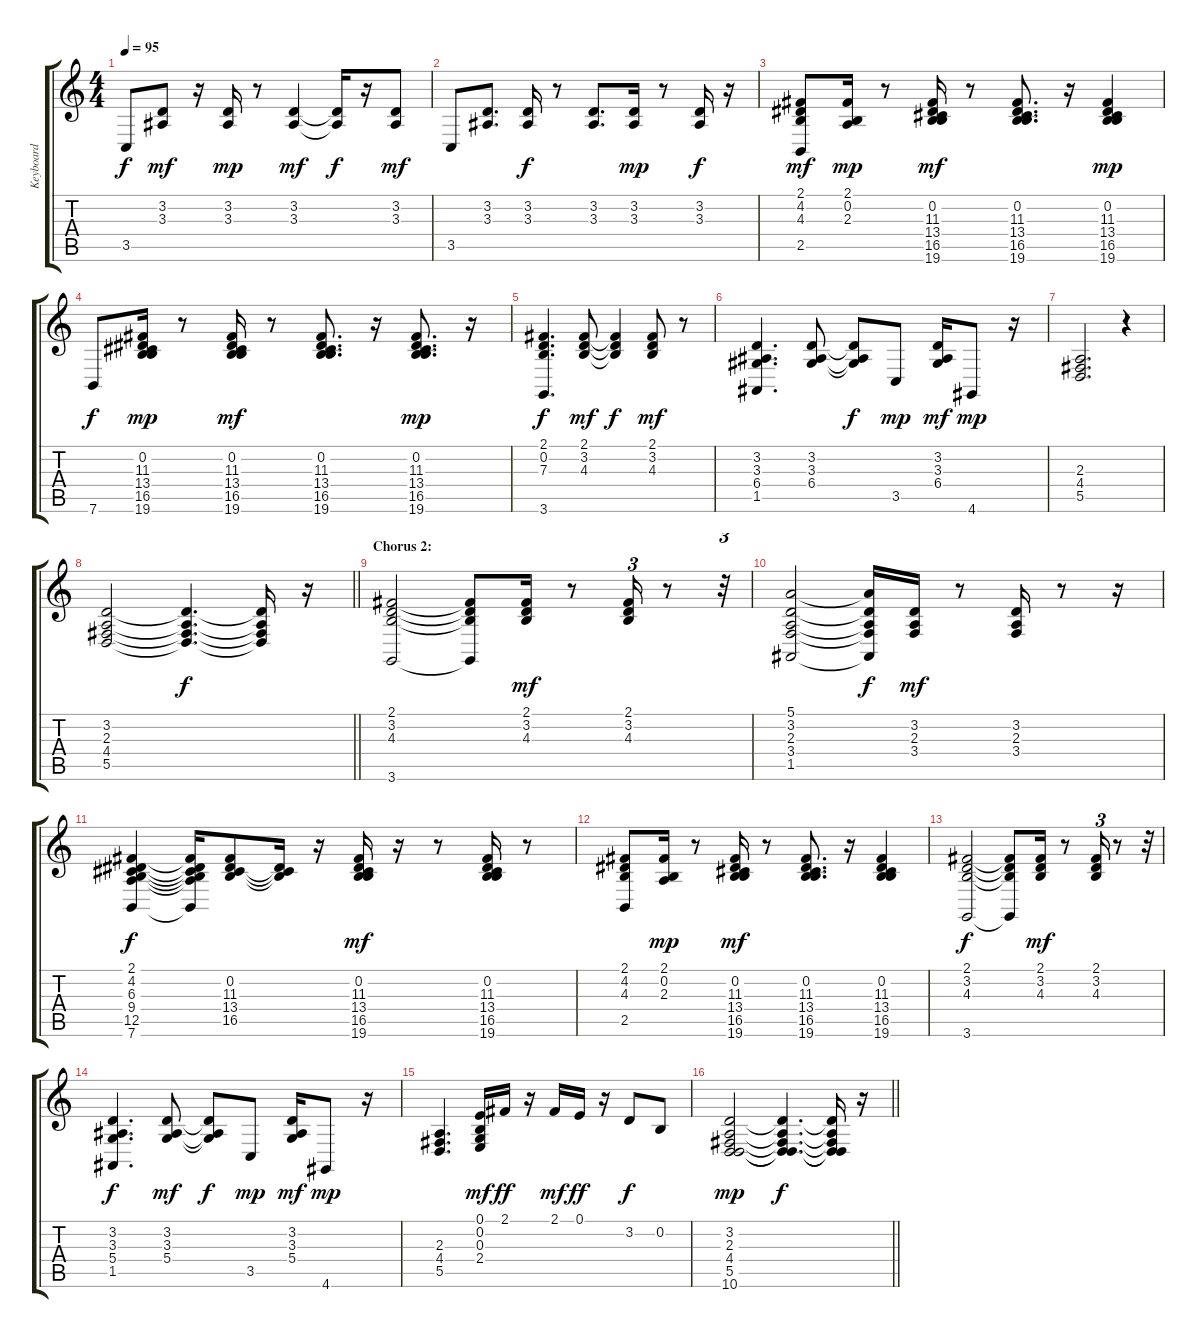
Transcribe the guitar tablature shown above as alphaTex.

\track ("Keyboard" "Keyboard") {instrument electricpiano1}
\staff {score tabs}
\tuning (E4 B3 G3 D3 A2 E2) {hide}
\ts (4 4)
\tempo 95
\clef g2
\ks c
3.5.8{dy f} (3.2 3.3).8{dy mf} r.16 (3.2 3.3).16{dy mp} r.8 (3.2 3.3).4{dy mf} (3.2{t} 3.3{t}).16{dy f} r.16 (3.2 3.3).8{dy mf} |
3.5.8 (3.2 3.3).8{d} (3.2 3.3).16{dy f} r.8 (3.2 3.3).8{d} (3.2 3.3).16{dy mp} r.8 (3.2 3.3).16{dy f} r.16 |
(2.1 4.2 4.3 2.5).8{dy mf} (2.1 0.2 2.3).16{dy mp} r.8 (0.2 11.3 13.4 16.5 19.6).16{dy mf} r.8 (0.2 11.3 13.4 16.5 19.6).8{d} r.16 (0.2 11.3 13.4 16.5 19.6).4{dy mp} |
7.6.8{dy f} (0.2 11.3 13.4 16.5 19.6).16{dy mp} r.8 (0.2 11.3 13.4 16.5 19.6).16{dy mf} r.8 (0.2 11.3 13.4 16.5 19.6).8{d} r.16 (0.2 11.3 13.4 16.5 19.6).8{d dy mp} r.16 |
(2.1 0.2 7.3 3.6).4{d dy f} (2.1 3.2 4.3).8{dy mf} (2.1{t} 3.2{t} 4.3{t}).4{dy f} (2.1 3.2 4.3).8{dy mf} r.8 |
(3.2 3.3 6.4 1.5).4{d} (3.2 3.3 6.4).8 (3.2{t} 3.3{t} 6.4{t}).8{dy f} 3.5.8{dy mp} (3.2 3.3 6.4).16{dy mf} 4.6.8{dy mp} r.16 |
(2.3 4.4 5.5).2{d} r.4 |
\barLineRight lightlight
(3.2 2.3 4.4 5.5).2 (3.2{t} 2.3{t} 4.4{t} 5.5{t}).4{d dy f} (3.2{t} 2.3{t} 4.4{t} 5.5{t}).16 r.16 |
\section ("" "Chorus 2:")
(2.1 3.2 4.3 3.6).2 (2.1{t} 3.2{t} 4.3{t} 3.6{t}).8 (2.1 3.2 4.3).16{dy mf} r.8 (2.1 3.2 4.3).16{tu (3 2)} r.8 r.32{tu (3 2)} |
(5.1 3.2 2.3 3.4 1.5).2 (5.1{t} 3.2{t} 2.3{t} 3.4{t} 1.5{t}).16{dy f} (3.2 2.3 3.4).16{dy mf} r.8 (3.2 2.3 3.4).16 r.8 r.16 |
(2.1 4.2 6.3 9.4 12.5 7.6).4{dy f} (2.1{t} 4.2{t} 6.3{t} 9.4{t} 12.5{t} 7.6{t}).16 (0.2 11.3 13.4 16.5).8 (0.2{t} 13.4{t} 16.5{t}).16 r.16 (0.2 11.3 13.4 16.5 19.6).16{dy mf} r.16 r.8 (0.2 11.3 13.4 16.5 19.6).16 r.8 |
(2.1 4.2 4.3 2.5).8 (2.1 0.2 2.3).16{dy mp} r.8 (0.2 11.3 13.4 16.5 19.6).16{dy mf} r.8 (0.2 11.3 13.4 16.5 19.6).8{d} r.16 (0.2 11.3 13.4 16.5 19.6).4 |
(2.1 3.2 4.3 3.6).2{dy f} (2.1{t} 3.2{t} 4.3{t} 3.6{t}).8 (2.1 3.2 4.3).16{dy mf} r.8 (2.1 3.2 4.3).16{tu (3 2)} r.8 r.32{tu (3 2)} |
(3.2 3.3 5.4 1.5).4{d dy f} (3.2 3.3 5.4).8{dy mf} (3.2{t} 3.3{t} 5.4{t}).8{dy f} 3.5.8{dy mp} (3.2 3.3 5.4).16{dy mf} 4.6.8{dy mp} r.16 |
(2.3 4.4 5.5).4{d} (0.1 0.2 0.3 2.4).16{dy mf} 2.1.16{dy ff} r.16 2.1.16{dy mf} 0.1.16{dy ff} r.16 3.2.8{dy f} 0.2.8 |
\barLineRight lightlight
(3.2 2.3 4.4 5.5 10.6).2{dy mp} (3.2{t} 2.3{t} 4.4{t} 5.5{t} 10.6{t}).4{d dy f} (3.2{t} 2.3{t} 4.4{t} 5.5{t} 10.6{t}).16 r.16
